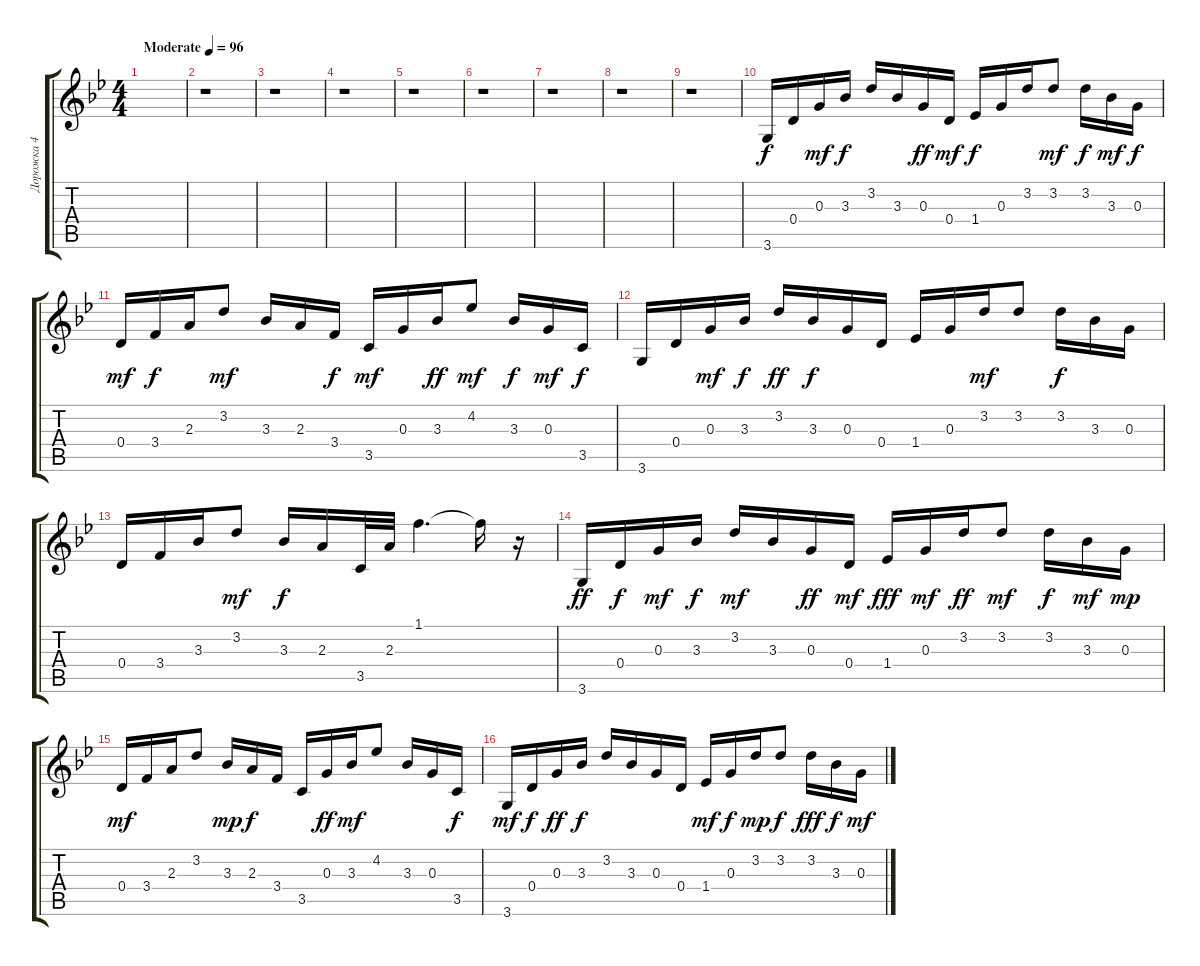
\track ("Дорожка 4" "Дорожка 4") {instrument electricguitarjazz}
\staff {score tabs}
\tuning (E4 B3 G3 D3 A2 E2) {hide}
\ts (4 4)
\tempo (96 "Moderate")
\clef g2
\ks bb
|
r.1 |
r.1 |
r.1 |
r.1 |
r.1 |
r.1 |
r.1 |
r.1 |
3.6.16{balance 1 instrument acousticguitarnylon} 0.4.16 0.3.16{dy mf} 3.3.16{dy f} 3.2.16 3.3.16 0.3.16{dy ff} 0.4.16{dy mf} 1.4.16{dy f} 0.3.16 3.2.16 3.2.8{dy mf} 3.2.16{dy f} 3.3.16{dy mf} 0.3.16{dy f} |
0.4.16{dy mf} 3.4.16{dy f} 2.3.16 3.2.8{dy mf} 3.3.16 2.3.16 3.4.16{dy f} 3.5.16{dy mf} 0.3.16 3.3.16{dy ff} 4.2.8{dy mf} 3.3.16{dy f} 0.3.16{dy mf} 3.5.16{dy f} |
3.6.16 0.4.16 0.3.16{dy mf} 3.3.16{dy f} 3.2.16{dy ff} 3.3.16{dy f} 0.3.16 0.4.16 1.4.16 0.3.16 3.2.16{dy mf} 3.2.8 3.2.16{dy f} 3.3.16 0.3.16 |
0.4.16 3.4.16 3.3.16 3.2.8{dy mf} 3.3.16{dy f} 2.3.16 3.5.32 2.3.32 1.1.4{d} 1.1{t}.16 r.16 |
3.6.16{dy ff} 0.4.16{dy f} 0.3.16{dy mf} 3.3.16{dy f} 3.2.16{dy mf} 3.3.16 0.3.16{dy ff} 0.4.16{dy mf} 1.4.16{dy fff} 0.3.16{dy mf} 3.2.16{dy ff} 3.2.8{dy mf} 3.2.16{dy f} 3.3.16{dy mf} 0.3.16{dy mp} |
0.4.16{dy mf} 3.4.16 2.3.16 3.2.8 3.3.16{dy mp} 2.3.16{dy f} 3.4.16 3.5.16 0.3.16{dy ff} 3.3.16{dy mf} 4.2.8 3.3.16 0.3.16 3.5.16{dy f} |
3.6.16{dy mf} 0.4.16{dy f} 0.3.16{dy ff} 3.3.16{dy f} 3.2.16 3.3.16 0.3.16 0.4.16 1.4.16{dy mf} 0.3.16{dy f} 3.2.16{dy mp} 3.2.8{dy f} 3.2.16{dy fff} 3.3.16{dy f} 0.3.16{dy mf}
